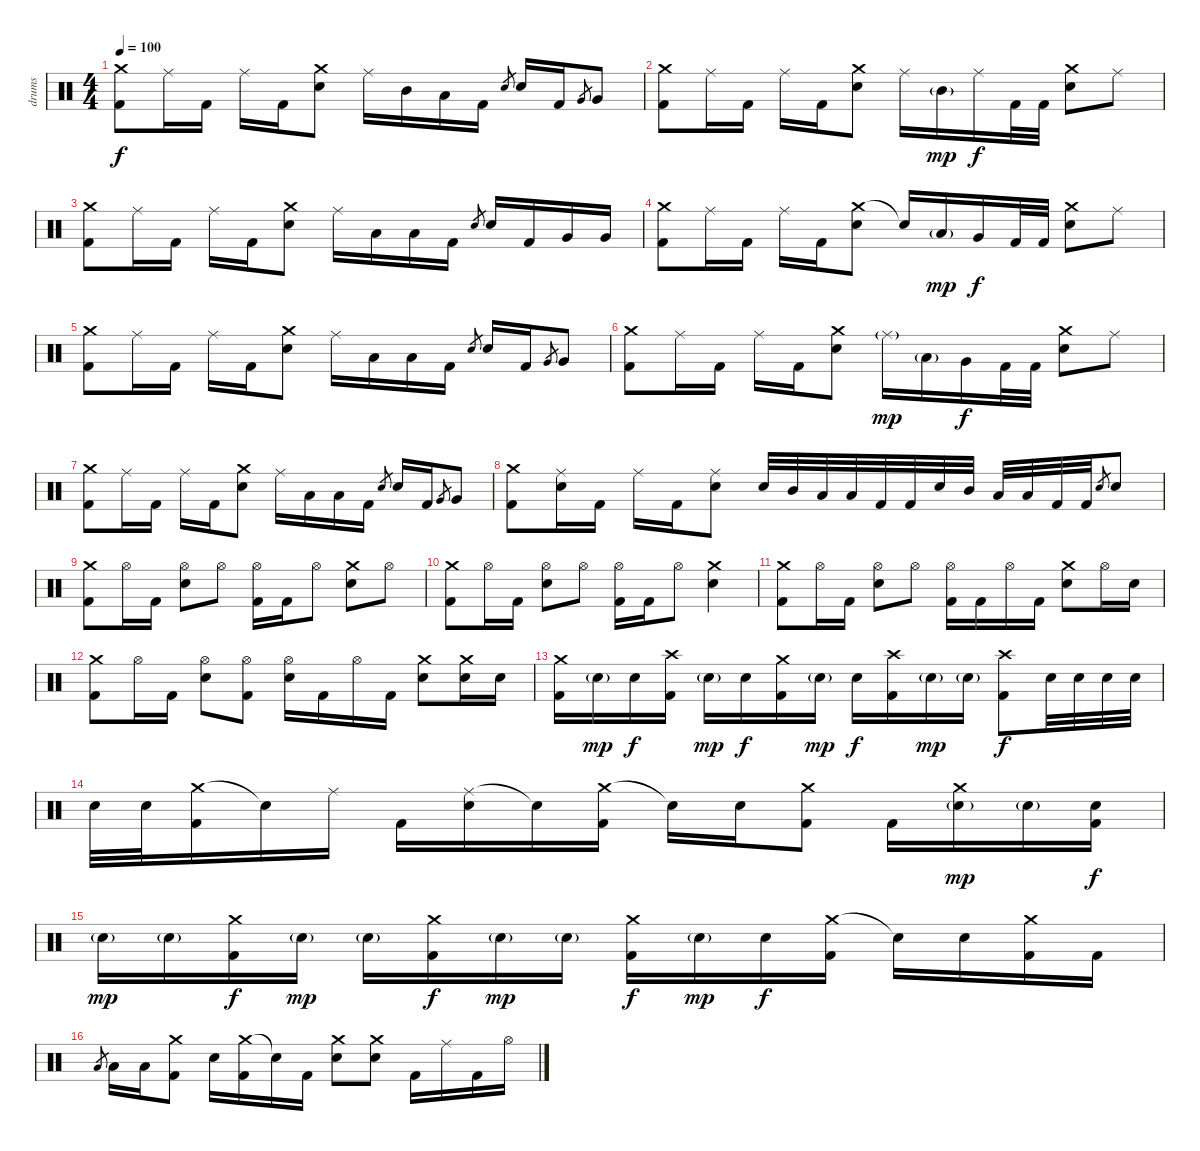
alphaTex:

\track ("drums" "drums") {instrument percussion}
\staff {score}
\articulation defaults
\ts (4 4)
\tempo 100
\clef neutral
\ks c
("Crash medium (hit)" "Kick (hit) 2").8{dy f} "Ride (middle)".16 "Kick (hit) 2".16 "Ride (middle)".16 "Kick (hit) 2".16 ("Crash medium (hit)" "Snare (hit) 2").8 "Ride (middle)".16 "Mid Tom (hit)".16 "Low Tom (hit)".16 "Kick (hit) 2".16 "Snare (hit) 2".8{gr} "Snare (hit) 2".16 "Kick (hit) 2".16 "Very Low Tom (hit)".8{gr} "Very Low Tom (hit)".8 |
("Crash medium (hit)" "Kick (hit) 2").8 "Ride (middle)".16 "Kick (hit) 2".16 "Ride (middle)".16 "Kick (hit) 2".16 ("Crash medium (hit)" "Snare (hit) 2").8 "Ride (middle)".16 "Mid Tom (hit)"{g}.16{dy mp} "Ride (middle)".16{dy f} "Kick (hit) 2".32 "Kick (hit) 2".32 ("Crash medium (hit)" "Snare (hit) 2").8 "Ride (middle)".8 |
("Crash medium (hit)" "Kick (hit) 2").8 "Ride (middle)".16 "Kick (hit) 2".16 "Ride (middle)".16 "Kick (hit) 2".16 ("Crash medium (hit)" "Snare (hit) 2").8 "Ride (middle)".16 "Low Tom (hit)".16 "Low Tom (hit)".16 "Kick (hit) 2".16 "Snare (hit) 2".8{gr} "Snare (hit) 2".16 "Kick (hit) 2".16 "Very Low Tom (hit)".16 "Very Low Tom (hit)".16 |
("Crash medium (hit)" "Kick (hit) 2").8 "Ride (middle)".16 "Kick (hit) 2".16 "Ride (middle)".16 "Kick (hit) 2".16 ("Crash medium (hit)" "Snare (hit) 2").8 "Snare (hit)"{t}.16 "Low Tom (hit)"{g}.16{dy mp} "Very Low Tom (hit)".16{dy f} "Kick (hit) 2".32 "Kick (hit) 2".32 ("Crash medium (hit)" "Snare (hit) 2").8 "Ride (middle)".8 |
("Crash medium (hit)" "Kick (hit) 2").8 "Ride (middle)".16 "Kick (hit) 2".16 "Ride (middle)".16 "Kick (hit) 2".16 ("Crash medium (hit)" "Snare (hit) 2").8 "Ride (middle)".16 "Low Tom (hit)".16 "Low Tom (hit)".16 "Kick (hit) 2".16 "Snare (hit) 2".8{gr} "Snare (hit) 2".16 "Kick (hit) 2".16 "Very Low Tom (hit)".8{gr} "Very Low Tom (hit)".8 |
("Crash medium (hit)" "Kick (hit) 2").8 "Ride (middle)".16 "Kick (hit) 2".16 "Ride (middle)".16 "Kick (hit) 2".16 ("Crash medium (hit)" "Snare (hit) 2").8 "Ride (middle)"{g}.16{dy mp} "Low Tom (hit)"{g}.16 "Very Low Tom (hit)".16{dy f} "Kick (hit) 2".32 "Kick (hit) 2".32 ("Crash medium (hit)" "Snare (hit) 2").8 "Ride (middle)".8 |
("Crash medium (hit)" "Kick (hit) 2").8 "Ride (middle)".16 "Kick (hit) 2".16 "Ride (middle)".16 "Kick (hit) 2".16 ("Crash medium (hit)" "Snare (hit) 2").8 "Ride (middle)".16 "Low Tom (hit)".16 "Low Tom (hit)".16 "Kick (hit) 2".16 "Snare (hit) 2".8{gr} "Snare (hit) 2".16 "Kick (hit) 2".16 "Very Low Tom (hit)".8{gr} "Very Low Tom (hit)".8 |
("Crash medium (hit)" "Kick (hit) 2").8 ("Ride (middle)" "Snare (hit) 2").16 "Kick (hit) 2".16 "Ride (middle)".16 "Kick (hit) 2".16 ("Ride (middle)" "Snare (hit) 2").8 "Snare (hit) 2".32 "Mid Tom (hit)".32 "Low Tom (hit)".32 "Low Tom (hit)".32 "Kick (hit) 2".32 "Kick (hit) 2".32 "Snare (hit) 2".32 "Mid Tom (hit)".32 "Low Tom (hit)".32 "Low Tom (hit)".32 "Kick (hit) 2".32 "Kick (hit) 2".32 "Snare (hit) 2".8{gr} "Snare (hit) 2".8 |
("Crash medium (hit)" "Kick (hit) 2").8 "Hi-Hat (open)".16 "Kick (hit) 2".16 ("Hi-Hat (open)" "Snare (hit) 2").8 "Hi-Hat (open)".8 ("Hi-Hat (open)" "Kick (hit) 2").16 "Kick (hit) 2".16 "Hi-Hat (open)".8 ("Crash medium (hit)" "Snare (hit) 2").8 "Hi-Hat (open)".8 |
("Crash medium (hit)" "Kick (hit) 2").8 "Hi-Hat (open)".16 "Kick (hit) 2".16 ("Hi-Hat (open)" "Snare (hit) 2").8 "Hi-Hat (open)".8 ("Hi-Hat (open)" "Kick (hit) 2").16 "Kick (hit) 2".16 "Hi-Hat (open)".8 ("Crash medium (hit)" "Snare (hit) 2").4 |
("Crash medium (hit)" "Kick (hit) 2").8 "Hi-Hat (open)".16 "Kick (hit) 2".16 ("Hi-Hat (open)" "Snare (hit) 2").8 "Hi-Hat (open)".8 ("Hi-Hat (open)" "Kick (hit) 2").16 "Kick (hit) 2".16 "Hi-Hat (open)".16 "Kick (hit) 2".16 ("Crash medium (hit)" "Snare (hit) 2").8 "Hi-Hat (open)".16 "Snare (hit) 2".16 |
("Crash medium (hit)" "Kick (hit) 2").8 "Hi-Hat (open)".16 "Kick (hit) 2".16 ("Hi-Hat (open)" "Snare (hit) 2").8 ("Hi-Hat (open)" "Kick (hit) 2").8 ("Hi-Hat (open)" "Snare (hit) 2").16 "Kick (hit) 2".16 "Hi-Hat (open)".16 "Kick (hit) 2".16 ("Crash medium (hit)" "Snare (hit) 2").8 ("Crash medium (hit)" "Snare (hit) 2").16 "Snare (hit) 2".16 |
("Crash medium (hit)" "Kick (hit) 2").16 "Snare (hit) 2"{g}.16{dy mp} "Snare (hit) 2".16{dy f} ("Crash high (hit)" "Kick (hit) 2").16 "Snare (hit) 2"{g}.16{dy mp} "Snare (hit) 2".16{dy f} ("Crash medium (hit)" "Kick (hit) 2").16 "Snare (hit) 2"{g}.16{dy mp} "Snare (hit) 2".16{dy f} ("Crash high (hit)" "Kick (hit) 2").16 "Snare (hit) 2"{g}.16{dy mp} "Snare (hit) 2"{g}.16 ("Crash high (hit)" "Kick (hit) 2").8{dy f} "Snare (hit) 2".32 "Snare (hit) 2".32 "Snare (hit) 2".32 "Snare (hit) 2".32 |
"Snare (hit) 2".32 "Snare (hit) 2".32 ("Crash medium (hit)" "Kick (hit) 2").16 "Snare (hit)"{t}.16 "Ride (middle)".16 "Kick (hit) 2".16 ("Ride (middle)" "Snare (hit) 2").16 "Snare (hit)"{t}.16 ("Crash medium (hit)" "Kick (hit) 2").16 "Snare (hit)"{t}.16 "Snare (hit) 2".16 ("Crash medium (hit)" "Kick (hit) 2").8 "Kick (hit) 2".16 ("Crash medium (hit)" "Snare (hit) 2"{g}).16{dy mp} "Snare (hit) 2"{g}.16 ("Snare (hit) 2" "Kick (hit) 2").16{dy f} |
"Snare (hit) 2"{g}.16{dy mp} "Snare (hit) 2"{g}.16 ("Crash medium (hit)" "Kick (hit) 2").16{dy f} "Snare (hit) 2"{g}.16{dy mp} "Snare (hit) 2"{g}.16 ("Crash medium (hit)" "Kick (hit) 2").16{dy f} "Snare (hit) 2"{g}.16{dy mp} "Snare (hit) 2"{g}.16 ("Crash medium (hit)" "Kick (hit) 2").16{dy f} "Snare (hit) 2"{g}.16{dy mp} "Snare (hit) 2".16{dy f} ("Crash medium (hit)" "Kick (hit) 2").16 "Snare (hit)"{t}.16 "Snare (hit) 2".16 ("Crash medium (hit)" "Kick (hit) 2").16 "Kick (hit) 2".16 |
"Low Tom (hit)".8{gr} "Low Tom (hit)".16 "Low Tom (hit)".16 ("Crash medium (hit)" "Kick (hit) 2").8 "Snare (hit) 2".16 ("Crash medium (hit)" "Kick (hit) 2").16 "Snare (hit)"{t}.16 "Kick (hit) 2".16 ("Crash medium (hit)" "Snare (hit) 2").8 ("Crash medium (hit)" "Snare (hit) 2").8 "Kick (hit) 2".16 "Ride (middle)".16 "Kick (hit) 2".16 "Hi-Hat (open)".16
